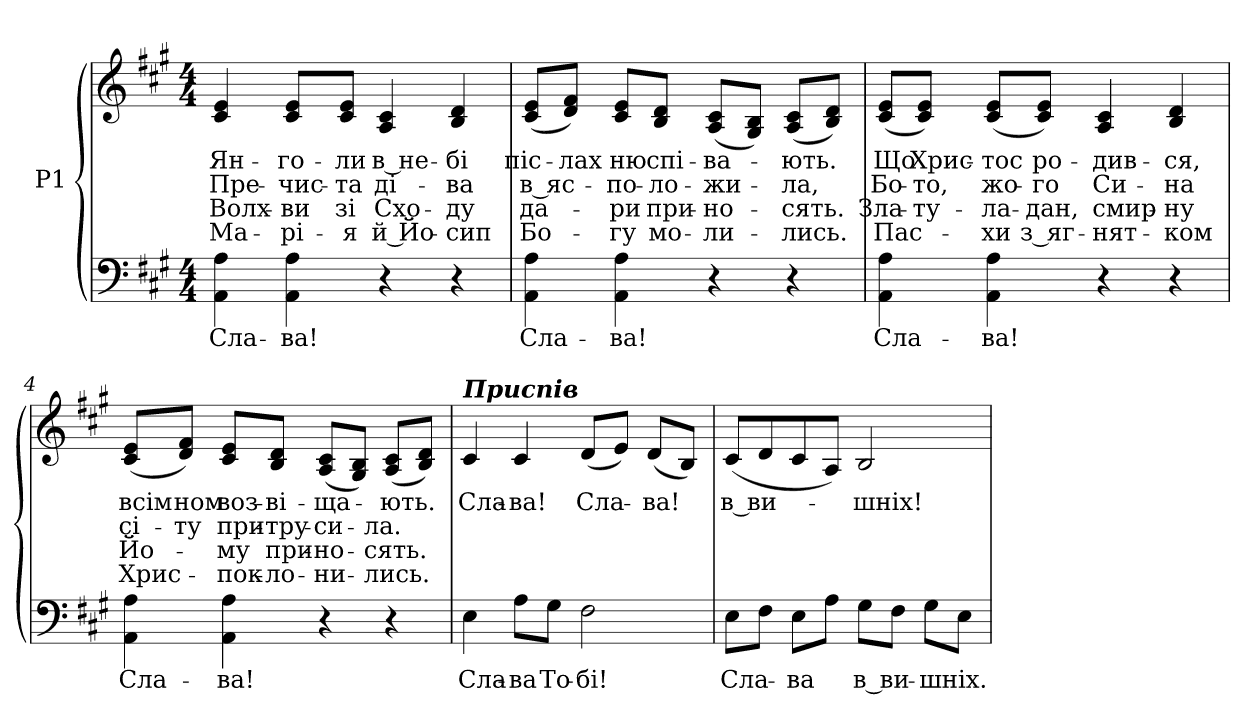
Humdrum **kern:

**kern	**text	**kern	**text	**text	**text	**text
*part1	*part1	*part1	*part1	*part1	*part1	*part1
*staff2	*staff2	*staff1	*staff1	*staff1	*staff1	*staff1
*I"P1	*	*	*	*	*	*
!!LO:PB:g=z
*clefF4	*	*clefG2	*	*	*	*
*k[f#c#g#]	*	*k[f#c#g#]	*	*	*	*
*A:	*	*A:	*	*	*	*
*M4/4	*	*M4/4	*	*	*	*
=1	=1	=1	=1	=1	=1	=1
!	!LO:LY:a:color=#000000	!	!	!	!	!
!	!	!	!LO:LY:b:color=#000000	!LO:LY:b:color=#000000	!LO:LY:b:color=#000000	!LO:LY:b:color=#000000
4AAi\ 4Ai	Сла-	4c#i/ 4ei	Ян-	Пре-	Волх-	Ма-
!	!LO:LY:a:color=#000000	!	!	!	!	!
!	!	!	!LO:LY:b:color=#000000	!LO:LY:b:color=#000000	!LO:LY:b:color=#000000	!LO:LY:b:color=#000000
4AAi\ 4Ai	-ва!	8c#i/ 8eiL	-го-	-чис-	-ви	-рі-
!	!	!	!LO:LY:b:color=#000000	!LO:LY:b:color=#000000	!LO:LY:b:color=#000000	!LO:LY:b:color=#000000
.	.	8c#i/ 8eiJ	-ли	-та	зі	-я
!	!	!	!LO:LY:b:color=#000000	!LO:LY:b:color=#000000	!LO:LY:b:color=#000000	!LO:LY:b:color=#000000
4r	.	4Ai/ 4c#i	в не-	ді-	Схо-	й Йо-
!	!	!	!LO:LY:b:color=#000000	!LO:LY:b:color=#000000	!LO:LY:b:color=#000000	!LO:LY:b:color=#000000
4r	.	4Bi/ 4di	-бі	-ва	-ду	-сип
=2	=2	=2	=2	=2	=2	=2
!	!LO:LY:a:color=#000000	!	!	!	!	!
!	!	!	!LO:LY:b:color=#000000	!LO:LY:b:color=#000000	!LO:LY:b:color=#000000	!LO:LY:b:color=#000000
4AAi\ 4Ai	Сла-	(8c#i/ 8eiL	піс-	в яс-	да-	Бо-
!	!	!	!LO:LY:b:color=#000000	!	!	!
.	.	8di/ 8f#iJ)	-лах	.	.	.
!	!LO:LY:a:color=#000000	!	!	!	!	!
!	!	!	!LO:LY:b:color=#000000	!LO:LY:b:color=#000000	!LO:LY:b:color=#000000	!LO:LY:b:color=#000000
4AAi\ 4Ai	-ва!	8c#i/ 8eiL	-ню	по-	-ри	-гу
!	!	!	!LO:LY:b:color=#000000	!LO:LY:b:color=#000000	!LO:LY:b:color=#000000	!LO:LY:b:color=#000000
.	.	8Bi/ 8diJ	спі-	-ло-	при-	мо-
!	!	!	!LO:LY:b:color=#000000	!LO:LY:b:color=#000000	!LO:LY:b:color=#000000	!LO:LY:b:color=#000000
4r	.	(8Ai/ 8c#iL	-ва-	-жи-	-но-	-ли-
.	.	8G#i/ 8BiJ)	.	.	.	.
!	!	!	!LO:LY:b:color=#000000	!LO:LY:b:color=#000000	!LO:LY:b:color=#000000	!LO:LY:b:color=#000000
4r	.	(8Ai/ 8c#iL	-ють.	-ла,	-сять.	-лись.
.	.	8Bi/ 8diJ)	.	.	.	.
!!LO:LB:g=z
=3	=3	=3	=3	=3	=3	=3
!	!LO:LY:a:color=#000000	!	!	!	!	!
!	!	!	!LO:LY:b:color=#000000	!LO:LY:b:color=#000000	!LO:LY:b:color=#000000	!LO:LY:b:color=#000000
4AAi\ 4Ai	Сла-	(8c#i/ 8eiL	Що	Бо-	Зла-	Пас-
!	!	!	!LO:LY:b:color=#000000	!LO:LY:b:color=#000000	!LO:LY:b:color=#000000	!
.	.	8c#i/ 8eiJ)	Хрис-	-то,	-ту-	.
!	!LO:LY:a:color=#000000	!	!	!	!	!
!	!	!	!LO:LY:b:color=#000000	!LO:LY:b:color=#000000	!LO:LY:b:color=#000000	!LO:LY:b:color=#000000
4AAi\ 4Ai	-ва!	(8c#i/ 8eiL	-тос	-жо-	ла-	-хи
!	!	!	!LO:LY:b:color=#000000	!LO:LY:b:color=#000000	!LO:LY:b:color=#000000	!LO:LY:b:color=#000000
.	.	8c#i/ 8eiJ)	ро-	-го	-дан,	з яг-
!	!	!	!LO:LY:b:color=#000000	!LO:LY:b:color=#000000	!LO:LY:b:color=#000000	!LO:LY:b:color=#000000
4r	.	4Ai/ 4c#i	-див-	Си-	смир-	-нят-
!	!	!	!LO:LY:b:color=#000000	!LO:LY:b:color=#000000	!LO:LY:b:color=#000000	!LO:LY:b:color=#000000
4r	.	4Bi/ 4di	-ся,	-на	-ну	-ком
=4	=4	=4	=4	=4	=4	=4
!	!LO:LY:a:color=#000000	!	!	!	!	!
!	!	!	!LO:LY:b:color=#000000	!LO:LY:b:color=#000000	!LO:LY:b:color=#000000	!LO:LY:b:color=#000000
4AAi\ 4Ai	Сла-	(8c#i/ 8eiL	всім	сі-	Йо-	Хрис-
!	!	!	!LO:LY:b:color=#000000	!LO:LY:b:color=#000000	!	!
.	.	8di/ 8f#iJ)	-ном	-ту	.	.
!	!LO:LY:a:color=#000000	!	!	!	!	!
!	!	!	!LO:LY:b:color=#000000	!LO:LY:b:color=#000000	!LO:LY:b:color=#000000	!LO:LY:b:color=#000000
4AAi\ 4Ai	-ва!	8c#i/ 8eiL	воз-	при-	-му	пок-
!	!	!	!LO:LY:b:color=#000000	!LO:LY:b:color=#000000	!LO:LY:b:color=#000000	!LO:LY:b:color=#000000
.	.	8Bi/ 8diJ	-ві-	-тру-	при-	-ло-
!	!	!	!LO:LY:b:color=#000000	!LO:LY:b:color=#000000	!LO:LY:b:color=#000000	!LO:LY:b:color=#000000
4r	.	(8Ai/ 8c#iL	-ща-	-си-	-но-	-ни-
.	.	8G#i/ 8BiJ)	.	.	.	.
!	!	!	!LO:LY:b:color=#000000	!LO:LY:b:color=#000000	!LO:LY:b:color=#000000	!LO:LY:b:color=#000000
4r	.	(8Ai/ 8c#iL	-ють.	-ла.	-сять.	-лись.
.	.	8Bi/ 8diJ)	.	.	.	.
!!LO:LB:g=z
=5	=5	=5	=5	=5	=5	=5
!	!LO:LY:a:color=#000000	!	!	!	!	!
!	!	!LO:TX:a:Bi:t=Приспів	!	!	!	!
!	!	!	!LO:LY:b:color=#000000	!	!	!
4Ei\	Сла-	4c#i/	Сла-	.	.	.
!	!LO:LY:a:color=#000000	!	!	!	!	!
!	!	!	!LO:LY:b:color=#000000	!	!	!
8Ai\L	-ва	4c#i/	-ва!	.	.	.
!	!LO:LY:a:color=#000000	!	!	!	!	!
8G#i\J	То-	.	.	.	.	.
!	!LO:LY:a:color=#000000	!	!	!	!	!
!	!	!	!LO:LY:b:color=#000000	!	!	!
2F#i\	-бі!	(8di/L	Сла-	.	.	.
.	.	8ei/J)	.	.	.	.
!	!	!	!LO:LY:b:color=#000000	!	!	!
.	.	(8di/L	-ва!	.	.	.
.	.	8Bi/J)	.	.	.	.
=6	=6	=6	=6	=6	=6	=6
!	!LO:LY:a:color=#000000	!	!	!	!	!
!	!	!	!LO:LY:b:color=#000000	!	!	!
8Ei\L	Сла-	(8c#i/L	в ви-	.	.	.
8F#i\J	.	8di/	.	.	.	.
!	!LO:LY:a:color=#000000	!	!	!	!	!
8Ei\L	-ва	8c#i/	.	.	.	.
8Ai\J	.	8Ai/J)	.	.	.	.
!	!LO:LY:a:color=#000000	!	!	!	!	!
!	!	!	!LO:LY:b:color=#000000	!	!	!
8G#i\L	в ви-	2Bi/	-шніх!	.	.	.
8F#i\J	.	.	.	.	.	.
!	!LO:LY:a:color=#000000	!	!	!	!	!
8G#i\L	-шніх.	.	.	.	.	.
8Ei\J	.	.	.	.	.	.
=	=	=	=	=	=	=
*-	*-	*-	*-	*-	*-	*-
